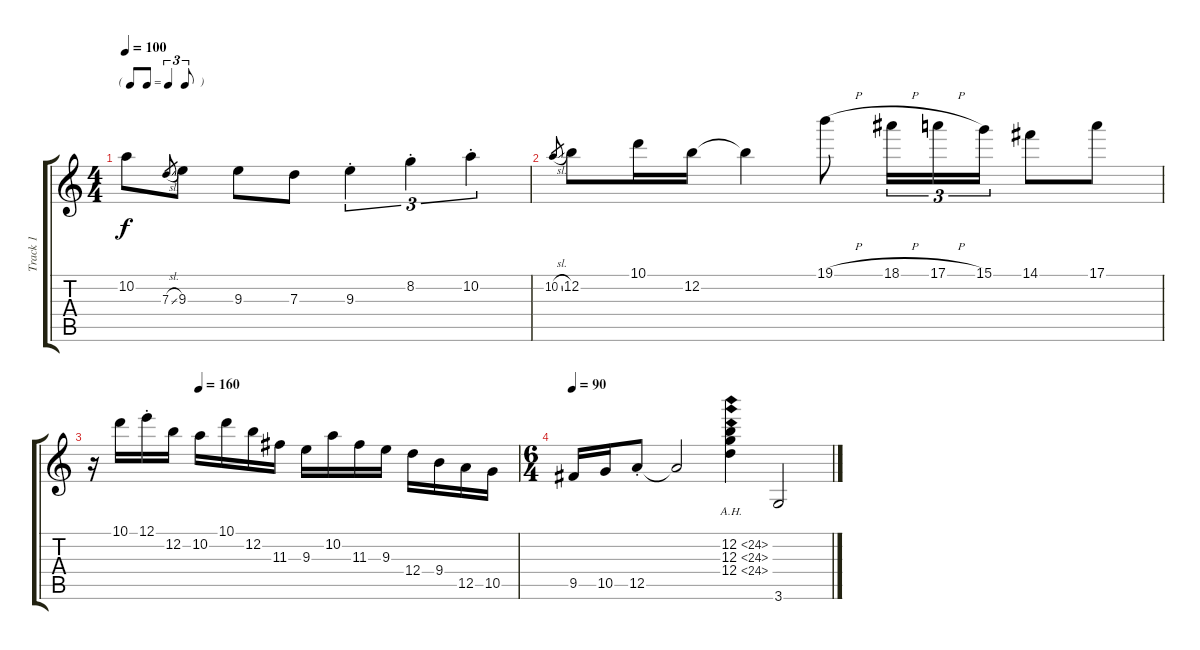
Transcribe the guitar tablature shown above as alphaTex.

\track ("Track 1" "Track 1") {instrument electricguitarjazz}
\staff {score tabs}
\tuning (E4 B3 G3 D3 A2 E2) {hide}
\ts (4 4)
\tf triplet8th
\tempo 100
\clef g2
\ks c
10.2{t}.8{dy f} 7.3{sl}.8{gr} 9.3.8 9.3.8 7.3.8 9.3{st}.4{tu (3 2)} 8.2{st}.4{tu (3 2)} 10.2{st}.4{tu (3 2)} |
10.2{sl}.8{gr} 12.2.8 10.1.16 12.2.16 12.2{t}.4 19.1{h}.8 18.1{h}.16{tu (3 2)} 17.1{h}.16{tu (3 2)} 15.1.16{tu (3 2)} 14.1.8 17.1.8 |
\tempo (160 0.25)
r.16 10.1.16 12.1{st}.16 12.2.16 10.2.16 10.1.16 12.2.16 11.3.16 9.3.16 10.2.16 11.3.16 9.3.16 12.4.16 9.4.16 12.5.16 10.5.16 |
\ts (6 4)
\tempo 90
9.5.16 10.5.16 12.5{st}.8 12.5{t}.2 (12.2{ah 12} 12.3{ah 12} 12.4{ah 12}).4 3.6.2{volume 0}
